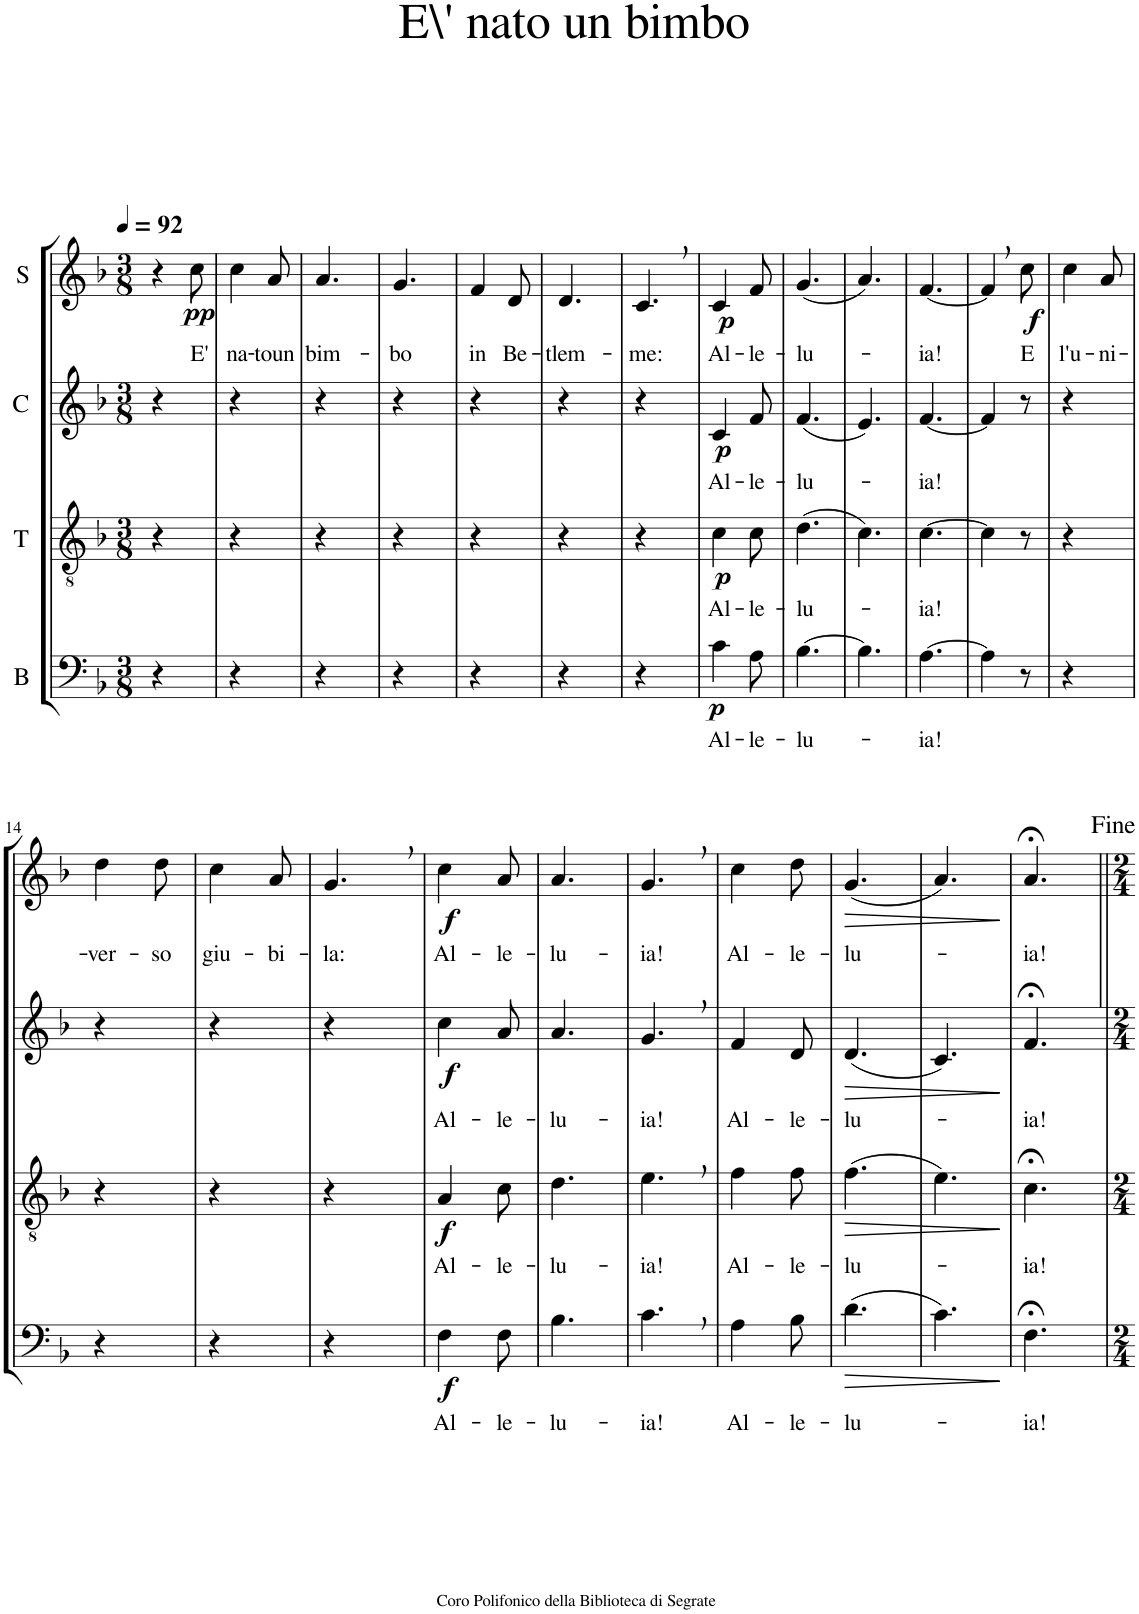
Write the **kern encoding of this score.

**kern	**text	**dynam	**kern	**text	**dynam	**kern	**text	**dynam	**kern	**text	**dynam
*part4	*part4	*part4	*part3	*part3	*part3	*part2	*part2	*part2	*part1	*part1	*part1
*staff4	*staff4	*staff4	*staff3	*staff3	*staff3	*staff2	*staff2	*staff2	*staff1	*staff1	*staff1
*I"B	*	*	*I"T	*	*	*I"C	*	*	*I"S	*	*
*clefF4	*	*	*clefGv2	*	*	*clefG2	*	*	*clefG2	*	*
*k[b-]	*	*	*k[b-]	*	*	*k[b-]	*	*	*k[b-]	*	*
*F:	*	*	*F:	*	*	*F:	*	*	*F:	*	*
*M3/8	*	*	*M3/8	*	*	*M3/8	*	*	*M3/8	*	*
*MM92	*	*	*MM92	*	*	*MM92	*	*	*MM92	*	*
=1	=1	=1	=1	=1	=1	=1	=1	=1	=1	=1	=1
4r	.	.	4r	.	.	4r	.	.	4r	.	.
!	!	!	!	!	!	!	!	!	!	!LO:LY:b	!LO:DY:b
8ryy	.	.	8ryy	.	.	8ryy	.	.	8cc\	E'	pp
=2	=2	=2	=2	=2	=2	=2	=2	=2	=2	=2	=2
!	!	!	!	!	!	!	!	!	!	!LO:LY:b	!
4r	.	.	4r	.	.	4r	.	.	4cc\	na-	.
!	!	!	!	!	!	!	!	!	!	!LO:LY:b	!
8ryy	.	.	8ryy	.	.	8ryy	.	.	8a/	-toun	.
=3	=3	=3	=3	=3	=3	=3	=3	=3	=3	=3	=3
!	!	!	!	!	!	!	!	!	!	!LO:LY:b	!
4r	.	.	4r	.	.	4r	.	.	4.a/	bim-	.
8ryy	.	.	8ryy	.	.	8ryy	.	.	.	.	.
=4	=4	=4	=4	=4	=4	=4	=4	=4	=4	=4	=4
!	!	!	!	!	!	!	!	!	!	!LO:LY:b	!
4r	.	.	4r	.	.	4r	.	.	4.g/	-bo	.
8ryy	.	.	8ryy	.	.	8ryy	.	.	.	.	.
=5	=5	=5	=5	=5	=5	=5	=5	=5	=5	=5	=5
!	!	!	!	!	!	!	!	!	!	!LO:LY:b	!
4r	.	.	4r	.	.	4r	.	.	4f/	in	.
!	!	!	!	!	!	!	!	!	!	!LO:LY:b	!
8ryy	.	.	8ryy	.	.	8ryy	.	.	8d/	Be-	.
=6	=6	=6	=6	=6	=6	=6	=6	=6	=6	=6	=6
!	!	!	!	!	!	!	!	!	!	!LO:LY:b	!
4r	.	.	4r	.	.	4r	.	.	4.d/	-tlem-	.
8ryy	.	.	8ryy	.	.	8ryy	.	.	.	.	.
=7	=7	=7	=7	=7	=7	=7	=7	=7	=7	=7	=7
!	!	!	!	!	!	!	!	!	!	!LO:LY:b	!
4r	.	.	4r	.	.	4r	.	.	4.c,/	-me:	.
8ryy	.	.	8ryy	.	.	8ryy	.	.	.	.	.
=8	=8	=8	=8	=8	=8	=8	=8	=8	=8	=8	=8
!	!LO:LY:b	!LO:DY:b	!	!LO:LY:b	!LO:DY:b	!	!LO:LY:b	!LO:DY:b	!	!LO:LY:b	!LO:DY:b
4c\	Al-	p	4c\	Al-	p	4c/	Al-	p	4c/	Al-	p
!	!LO:LY:b	!	!	!LO:LY:b	!	!	!LO:LY:b	!	!	!LO:LY:b	!
8A\	-le-	.	8c\	-le-	.	8f/	-le-	.	8f/	-le-	.
=9	=9	=9	=9	=9	=9	=9	=9	=9	=9	=9	=9
!	!LO:LY:b	!	!	!LO:LY:b	!	!	!LO:LY:b	!	!	!LO:LY:b	!
[4.B-\	-lu-	.	(4.d\	-lu-	.	(4.f/	-lu-	.	(4.g/	-lu-	.
=10	=10	=10	=10	=10	=10	=10	=10	=10	=10	=10	=10
4.B-\]	.	.	4.c\)	.	.	4.e/)	.	.	4.a/)	.	.
=11	=11	=11	=11	=11	=11	=11	=11	=11	=11	=11	=11
!	!LO:LY:b	!	!	!LO:LY:b	!	!	!LO:LY:b	!	!	!LO:LY:b	!
[4.A\	-ia!	.	[4.c\	-ia!	.	[4.f/	-ia!	.	[4.f/	-ia!	.
=12	=12	=12	=12	=12	=12	=12	=12	=12	=12	=12	=12
4A\]	.	.	4c\]	.	.	4f/]	.	.	4f,/]	.	.
!	!	!	!	!	!	!	!	!	!	!LO:LY:b	!LO:DY:b
8r	.	.	8r	.	.	8r	.	.	8cc\	E	f
=13	=13	=13	=13	=13	=13	=13	=13	=13	=13	=13	=13
!	!	!	!	!	!	!	!	!	!	!LO:LY:b	!
4r	.	.	4r	.	.	4r	.	.	4cc\	l'u-	.
!	!	!	!	!	!	!	!	!	!	!LO:LY:b	!
8ryy	.	.	8ryy	.	.	8ryy	.	.	8a/	-ni-	.
!!LO:LB:g=z
=14	=14	=14	=14	=14	=14	=14	=14	=14	=14	=14	=14
!	!	!	!	!	!	!	!	!	!	!LO:LY:b	!
4r	.	.	4r	.	.	4r	.	.	4dd\	-ver-	.
!	!	!	!	!	!	!	!	!	!	!LO:LY:b	!
8ryy	.	.	8ryy	.	.	8ryy	.	.	8dd\	-so	.
=15	=15	=15	=15	=15	=15	=15	=15	=15	=15	=15	=15
!	!	!	!	!	!	!	!	!	!	!LO:LY:b	!
4r	.	.	4r	.	.	4r	.	.	4cc\	giu-	.
!	!	!	!	!	!	!	!	!	!	!LO:LY:b	!
8ryy	.	.	8ryy	.	.	8ryy	.	.	8a/	-bi-	.
=16	=16	=16	=16	=16	=16	=16	=16	=16	=16	=16	=16
!	!	!	!	!	!	!	!	!	!	!LO:LY:b	!
4r	.	.	4r	.	.	4r	.	.	4.g,/	-la:	.
8ryy	.	.	8ryy	.	.	8ryy	.	.	.	.	.
=17	=17	=17	=17	=17	=17	=17	=17	=17	=17	=17	=17
!	!LO:LY:b	!LO:DY:b	!	!LO:LY:b	!LO:DY:b	!	!LO:LY:b	!LO:DY:b	!	!LO:LY:b	!LO:DY:b
4F\	Al-	f	4A/	Al-	f	4cc\	Al-	f	4cc\	Al-	f
!	!LO:LY:b	!	!	!LO:LY:b	!	!	!LO:LY:b	!	!	!LO:LY:b	!
8F\	-le-	.	8c\	-le-	.	8a/	-le-	.	8a/	-le-	.
=18	=18	=18	=18	=18	=18	=18	=18	=18	=18	=18	=18
!	!LO:LY:b	!	!	!LO:LY:b	!	!	!LO:LY:b	!	!	!LO:LY:b	!
4.B-\	-lu-	.	4.d\	-lu-	.	4.a/	-lu-	.	4.a/	-lu-	.
=19	=19	=19	=19	=19	=19	=19	=19	=19	=19	=19	=19
!	!LO:LY:b	!	!	!LO:LY:b	!	!	!LO:LY:b	!	!	!LO:LY:b	!
4.c,\	-ia!	.	4.e,\	-ia!	.	4.g,/	-ia!	.	4.g,/	-ia!	.
=20	=20	=20	=20	=20	=20	=20	=20	=20	=20	=20	=20
!	!LO:LY:b	!	!	!LO:LY:b	!	!	!LO:LY:b	!	!	!LO:LY:b	!
4A\	Al-	.	4f\	Al-	.	4f/	Al-	.	4cc\	Al-	.
!	!LO:LY:b	!	!	!LO:LY:b	!	!	!LO:LY:b	!	!	!LO:LY:b	!
8B-\	-le-	.	8f\	-le-	.	8d/	-le-	.	8dd\	-le-	.
=21	=21	=21	=21	=21	=21	=21	=21	=21	=21	=21	=21
!	!LO:LY:b	!LO:HP:b	!	!LO:LY:b	!LO:HP:b	!	!LO:LY:b	!LO:HP:b	!	!LO:LY:b	!LO:HP:b
(4.d\	-lu-	>	(4.f\	-lu-	>	(4.d/	-lu-	>	(4.g/	-lu-	>
=22	=22	=22	=22	=22	=22	=22	=22	=22	=22	=22	=22
4.c\)	.	.	4.e\)	.	.	4.c/)	.	.	4.a/)	.	.
.	.	]	.	.	]	.	.	]	.	.	]
=23	=23	=23	=23	=23	=23	=23	=23	=23	=23	=23	=23
!	!LO:LY:b	!	!	!LO:LY:b	!	!	!LO:LY:b	!	!	!LO:LY:b	!
4.F;<\	-ia!	.	4.c;<\	-ia!	.	4.f;</	-ia!	.	4.a;</	-ia!	.
=||	=||	=||	=||	=||	=||	=||	=||	=||	=||	=||	=||
*-	*-	*-	*-	*-	*-	*-	*-	*-	*-	*-	*-
